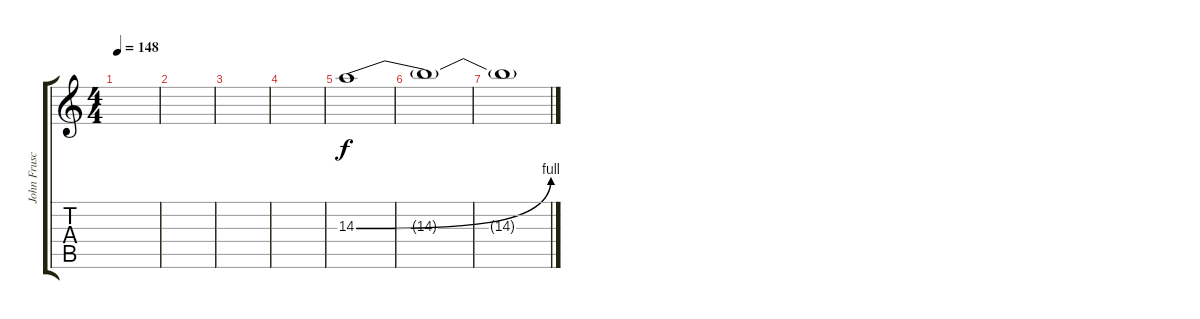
\track ("John Frusciante" "John Frusc") {instrument distortionguitar}
\staff {score tabs}
\tuning (E4 B3 G3 D3 A2 E2) {hide}
\ts (4 4)
\tempo 148
\clef g2
\ks c
|
|
|
|
14.3{be (bend 0 0 60 4)}.1 |
14.3{t}.1 |
14.3{t}.1
